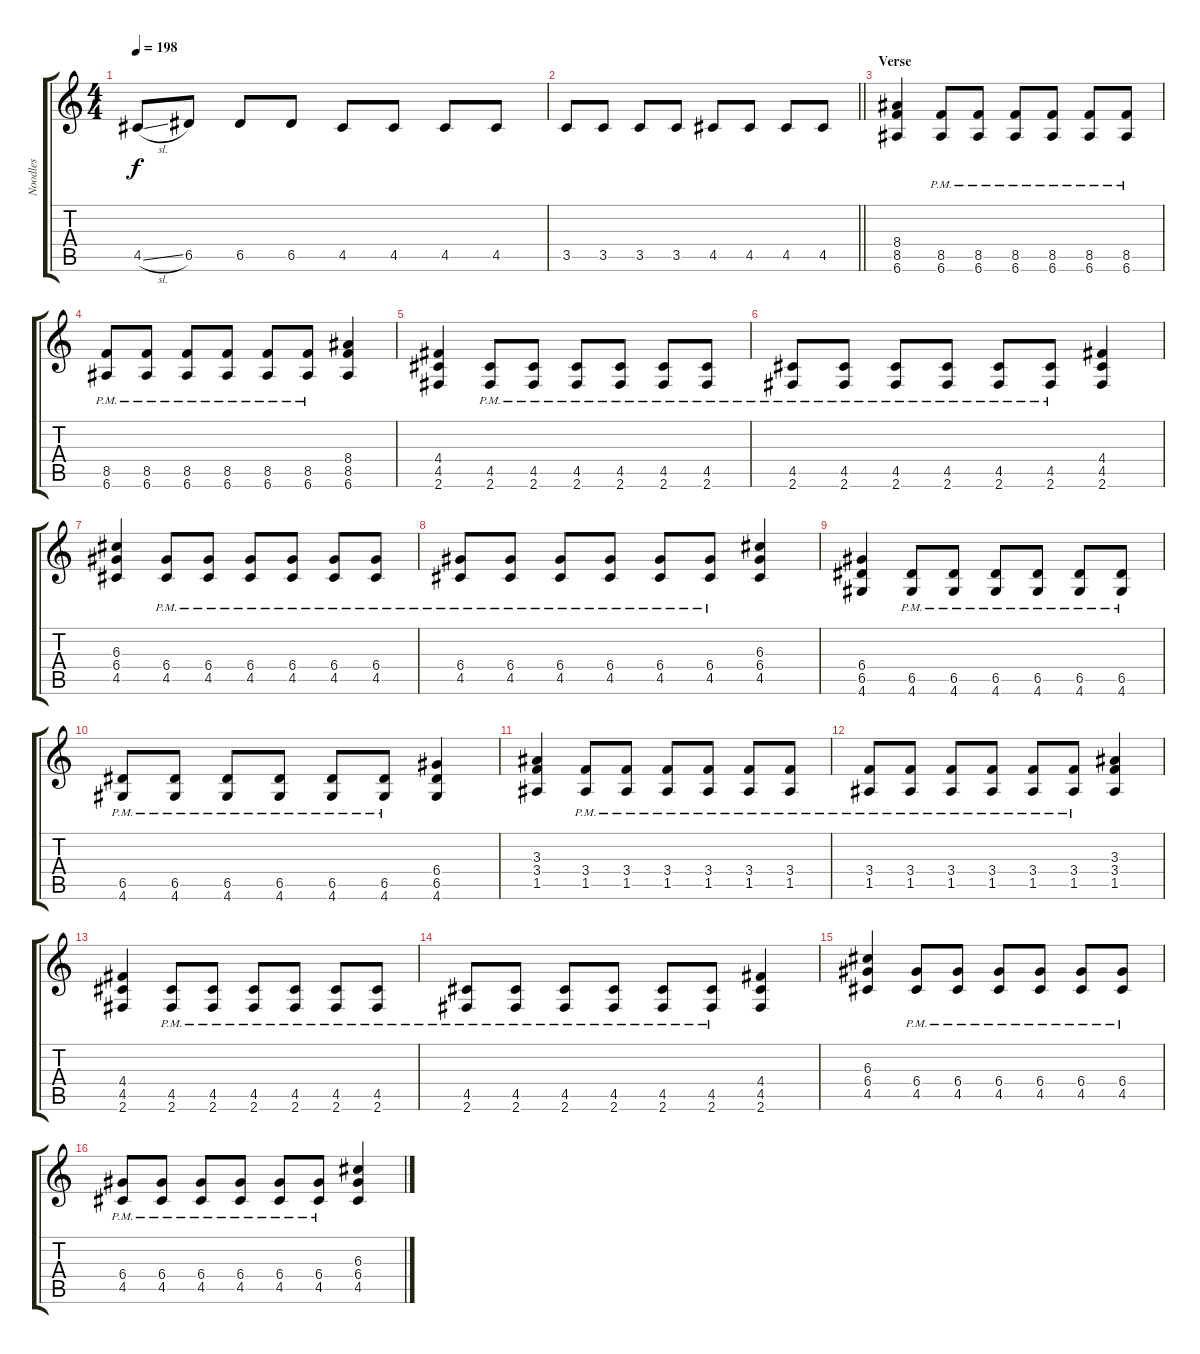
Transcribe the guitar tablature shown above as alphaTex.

\track ("Noodles" "Noodles") {instrument overdrivenguitar}
\staff {score tabs}
\tuning (E4 B3 G3 D3 A2 E2) {hide}
\ts (4 4)
\tempo 198
\clef g2
\ks c
4.5{sl}.8{dy f} 6.5.8 6.5.8 6.5.8 4.5.8 4.5.8 4.5.8 4.5.8 |
\barLineRight lightlight
3.5.8 3.5.8 3.5.8 3.5.8 4.5.8 4.5.8 4.5.8 4.5.8 |
\section ("" "Verse")
(8.4 8.5 6.6).4 (8.5{pm} 6.6{pm}).8 (8.5{pm} 6.6{pm}).8 (8.5{pm} 6.6{pm}).8 (8.5{pm} 6.6{pm}).8 (8.5{pm} 6.6{pm}).8 (8.5{pm} 6.6{pm}).8 |
(8.5{pm} 6.6{pm}).8 (8.5{pm} 6.6{pm}).8 (8.5{pm} 6.6{pm}).8 (8.5{pm} 6.6{pm}).8 (8.5{pm} 6.6{pm}).8 (8.5{pm} 6.6{pm}).8 (8.4 8.5 6.6).4 |
(4.4 4.5 2.6).4 (4.5{pm} 2.6{pm}).8 (4.5{pm} 2.6{pm}).8 (4.5{pm} 2.6{pm}).8 (4.5{pm} 2.6{pm}).8 (4.5{pm} 2.6{pm}).8 (4.5{pm} 2.6{pm}).8 |
(4.5{pm} 2.6{pm}).8 (4.5{pm} 2.6{pm}).8 (4.5{pm} 2.6{pm}).8 (4.5{pm} 2.6{pm}).8 (4.5{pm} 2.6{pm}).8 (4.5{pm} 2.6{pm}).8 (4.4 4.5 2.6).4 |
(6.3 6.4 4.5).4 (6.4{pm} 4.5{pm}).8 (6.4{pm} 4.5{pm}).8 (6.4{pm} 4.5{pm}).8 (6.4{pm} 4.5{pm}).8 (6.4{pm} 4.5{pm}).8 (6.4{pm} 4.5{pm}).8 |
(6.4{pm} 4.5{pm}).8 (6.4{pm} 4.5{pm}).8 (6.4{pm} 4.5{pm}).8 (6.4{pm} 4.5{pm}).8 (6.4{pm} 4.5{pm}).8 (6.4{pm} 4.5{pm}).8 (6.3 6.4 4.5).4 |
(6.4 6.5 4.6).4 (6.5{pm} 4.6{pm}).8 (6.5{pm} 4.6{pm}).8 (6.5{pm} 4.6{pm}).8 (6.5{pm} 4.6{pm}).8 (6.5{pm} 4.6{pm}).8 (6.5{pm} 4.6{pm}).8 |
(6.5{pm} 4.6{pm}).8 (6.5{pm} 4.6{pm}).8 (6.5{pm} 4.6{pm}).8 (6.5{pm} 4.6{pm}).8 (6.5{pm} 4.6{pm}).8 (6.5{pm} 4.6{pm}).8 (6.4 6.5 4.6).4 |
(3.3 3.4 1.5).4 (3.4{pm} 1.5{pm}).8 (3.4{pm} 1.5{pm}).8 (3.4{pm} 1.5{pm}).8 (3.4{pm} 1.5{pm}).8 (3.4{pm} 1.5{pm}).8 (3.4{pm} 1.5{pm}).8 |
(3.4{pm} 1.5{pm}).8 (3.4{pm} 1.5{pm}).8 (3.4{pm} 1.5{pm}).8 (3.4{pm} 1.5{pm}).8 (3.4{pm} 1.5{pm}).8 (3.4{pm} 1.5{pm}).8 (3.3 3.4 1.5).4 |
(4.4 4.5 2.6).4 (4.5{pm} 2.6{pm}).8 (4.5{pm} 2.6{pm}).8 (4.5{pm} 2.6{pm}).8 (4.5{pm} 2.6{pm}).8 (4.5{pm} 2.6{pm}).8 (4.5{pm} 2.6{pm}).8 |
(4.5{pm} 2.6{pm}).8 (4.5{pm} 2.6{pm}).8 (4.5{pm} 2.6{pm}).8 (4.5{pm} 2.6{pm}).8 (4.5{pm} 2.6{pm}).8 (4.5{pm} 2.6{pm}).8 (4.4 4.5 2.6).4 |
(6.3 6.4 4.5).4 (6.4{pm} 4.5{pm}).8 (6.4{pm} 4.5{pm}).8 (6.4{pm} 4.5{pm}).8 (6.4{pm} 4.5{pm}).8 (6.4{pm} 4.5{pm}).8 (6.4{pm} 4.5{pm}).8 |
(6.4{pm} 4.5{pm}).8 (6.4{pm} 4.5{pm}).8 (6.4{pm} 4.5{pm}).8 (6.4{pm} 4.5{pm}).8 (6.4{pm} 4.5{pm}).8 (6.4{pm} 4.5{pm}).8 (6.3 6.4 4.5).4
